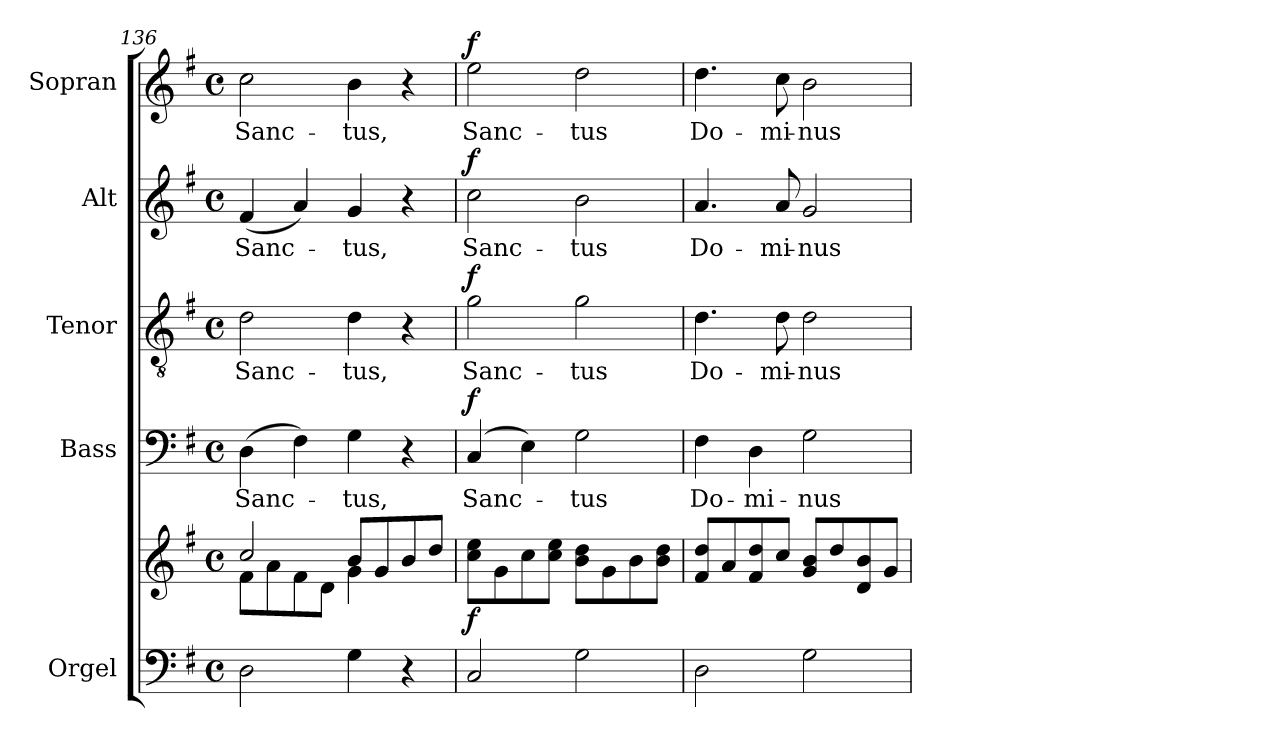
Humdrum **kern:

**kern	**kern	**dynam	**kern	**text	**dynam	**kern	**text	**dynam	**kern	**text	**dynam	**kern	**text	**dynam
*part5	*part5	*part5	*part4	*part4	*part4	*part3	*part3	*part3	*part2	*part2	*part2	*part1	*part1	*part1
*staff6	*staff5	*staff5/6	*staff4	*staff4	*staff4	*staff3	*staff3	*staff3	*staff2	*staff2	*staff2	*staff1	*staff1	*staff1
*I"Orgel	*	*	*I"Bass	*	*	*I"Tenor	*	*	*I"Alt	*	*	*I"Sopran	*	*
*I'Org.	*	*	*I'B.	*	*	*I'T.	*	*	*I'A.	*	*	*I'S.	*	*
*clefF4	*clefG2	*	*clefF4	*	*	*clefGv2	*	*	*clefG2	*	*	*clefG2	*	*
*k[f#]	*k[f#]	*	*k[f#]	*	*	*k[f#]	*	*	*k[f#]	*	*	*k[f#]	*	*
*G:	*G:	*	*G:	*	*	*G:	*	*	*G:	*	*	*G:	*	*
*M4/4	*M4/4	*	*M4/4	*	*	*M4/4	*	*	*M4/4	*	*	*M4/4	*	*
*met(c)	*met(c)	*	*met(c)	*	*	*met(c)	*	*	*met(c)	*	*	*met(c)	*	*
=136	=136	=136	=136	=136	=136	=136	=136	=136	=136	=136	=136	=136	=136	=136
*	*^	*	*	*	*	*	*	*	*	*	*	*	*	*
!	!	!	!	!	!LO:LY:b	!	!	!LO:LY:b	!	!	!LO:LY:b	!	!	!LO:LY:b	!
2D\	2cc/	8f#\L	.	(>4D\	Sanc-	.	2d\	Sanc-	.	(<4f#/	Sanc-	.	2cc\	Sanc-	.
.	.	8a\	.	.	.	.	.	.	.	.	.	.	.	.	.
.	.	8f#\	.	4F#\)	.	.	.	.	.	4a/)	.	.	.	.	.
.	.	8d\J	.	.	.	.	.	.	.	.	.	.	.	.	.
!	!	!	!	!	!LO:LY:b	!	!	!LO:LY:b	!	!	!LO:LY:b	!	!	!LO:LY:b	!
4G\	8b/L	4g\	.	4G\	-tus,	.	4d\	-tus,	.	4g/	-tus,	.	4b\	-tus,	.
.	8g/	.	.	.	.	.	.	.	.	.	.	.	.	.	.
4r	8b/	8ryy	.	4r	.	.	4r	.	.	4r	.	.	4r	.	.
.	8dd/J	8ryy	.	.	.	.	.	.	.	.	.	.	.	.	.
=137	=137	=137	=137	=137	=137	=137	=137	=137	=137	=137	=137	=137	=137	=137	=137
!	!	!	!LO:DY:b	!	!LO:LY:b	!LO:DY:a	!	!LO:LY:b	!LO:DY:a	!	!LO:LY:b	!LO:DY:a	!	!LO:LY:b	!LO:DY:a
*	*v	*v	*	*	*	*	*	*	*	*	*	*	*	*	*
2C/	8cc\ 8ee\L	f	(4C/	Sanc-	f	2g\	Sanc-	f	2cc\	Sanc-	f	2ee\	Sanc-	f
.	8g\	.	.	.	.	.	.	.	.	.	.	.	.	.
.	8cc\	.	4E\)	.	.	.	.	.	.	.	.	.	.	.
.	8cc\ 8ee\J	.	.	.	.	.	.	.	.	.	.	.	.	.
!	!	!	!	!LO:LY:b	!	!	!LO:LY:b	!	!	!LO:LY:b	!	!	!LO:LY:b	!
2G\	8b\ 8dd\L	.	2G\	-tus	.	2g\	-tus	.	2b\	-tus	.	2dd\	-tus	.
.	8g\	.	.	.	.	.	.	.	.	.	.	.	.	.
.	8b\	.	.	.	.	.	.	.	.	.	.	.	.	.
.	8b\ 8dd\J	.	.	.	.	.	.	.	.	.	.	.	.	.
=138	=138	=138	=138	=138	=138	=138	=138	=138	=138	=138	=138	=138	=138	=138
!	!	!	!	!LO:LY:b	!	!	!LO:LY:b	!	!	!LO:LY:b	!	!	!LO:LY:b	!
2D\	8f#/ 8dd/L	.	4F#\	Do-	.	4.d\	Do-	.	4.a/	Do-	.	4.dd\	Do-	.
.	8a/	.	.	.	.	.	.	.	.	.	.	.	.	.
!	!	!	!	!LO:LY:b	!	!	!	!	!	!	!	!	!	!
.	8f#/ 8dd/	.	4D\	-mi-	.	.	.	.	.	.	.	.	.	.
!	!	!	!	!	!	!	!LO:LY:b	!	!	!LO:LY:b	!	!	!LO:LY:b	!
.	8cc/J	.	.	.	.	8d\	-mi-	.	8a/	-mi-	.	8cc\	-mi-	.
!	!	!	!	!LO:LY:b	!	!	!LO:LY:b	!	!	!LO:LY:b	!	!	!LO:LY:b	!
2G\	8g/ 8b/L	.	2G\	-nus	.	2d\	-nus	.	2g/	-nus	.	2b\	-nus	.
.	8dd/	.	.	.	.	.	.	.	.	.	.	.	.	.
.	8d/ 8b/	.	.	.	.	.	.	.	.	.	.	.	.	.
.	8g/J	.	.	.	.	.	.	.	.	.	.	.	.	.
=	=	=	=	=	=	=	=	=	=	=	=	=	=	=
*-	*-	*-	*-	*-	*-	*-	*-	*-	*-	*-	*-	*-	*-	*-
